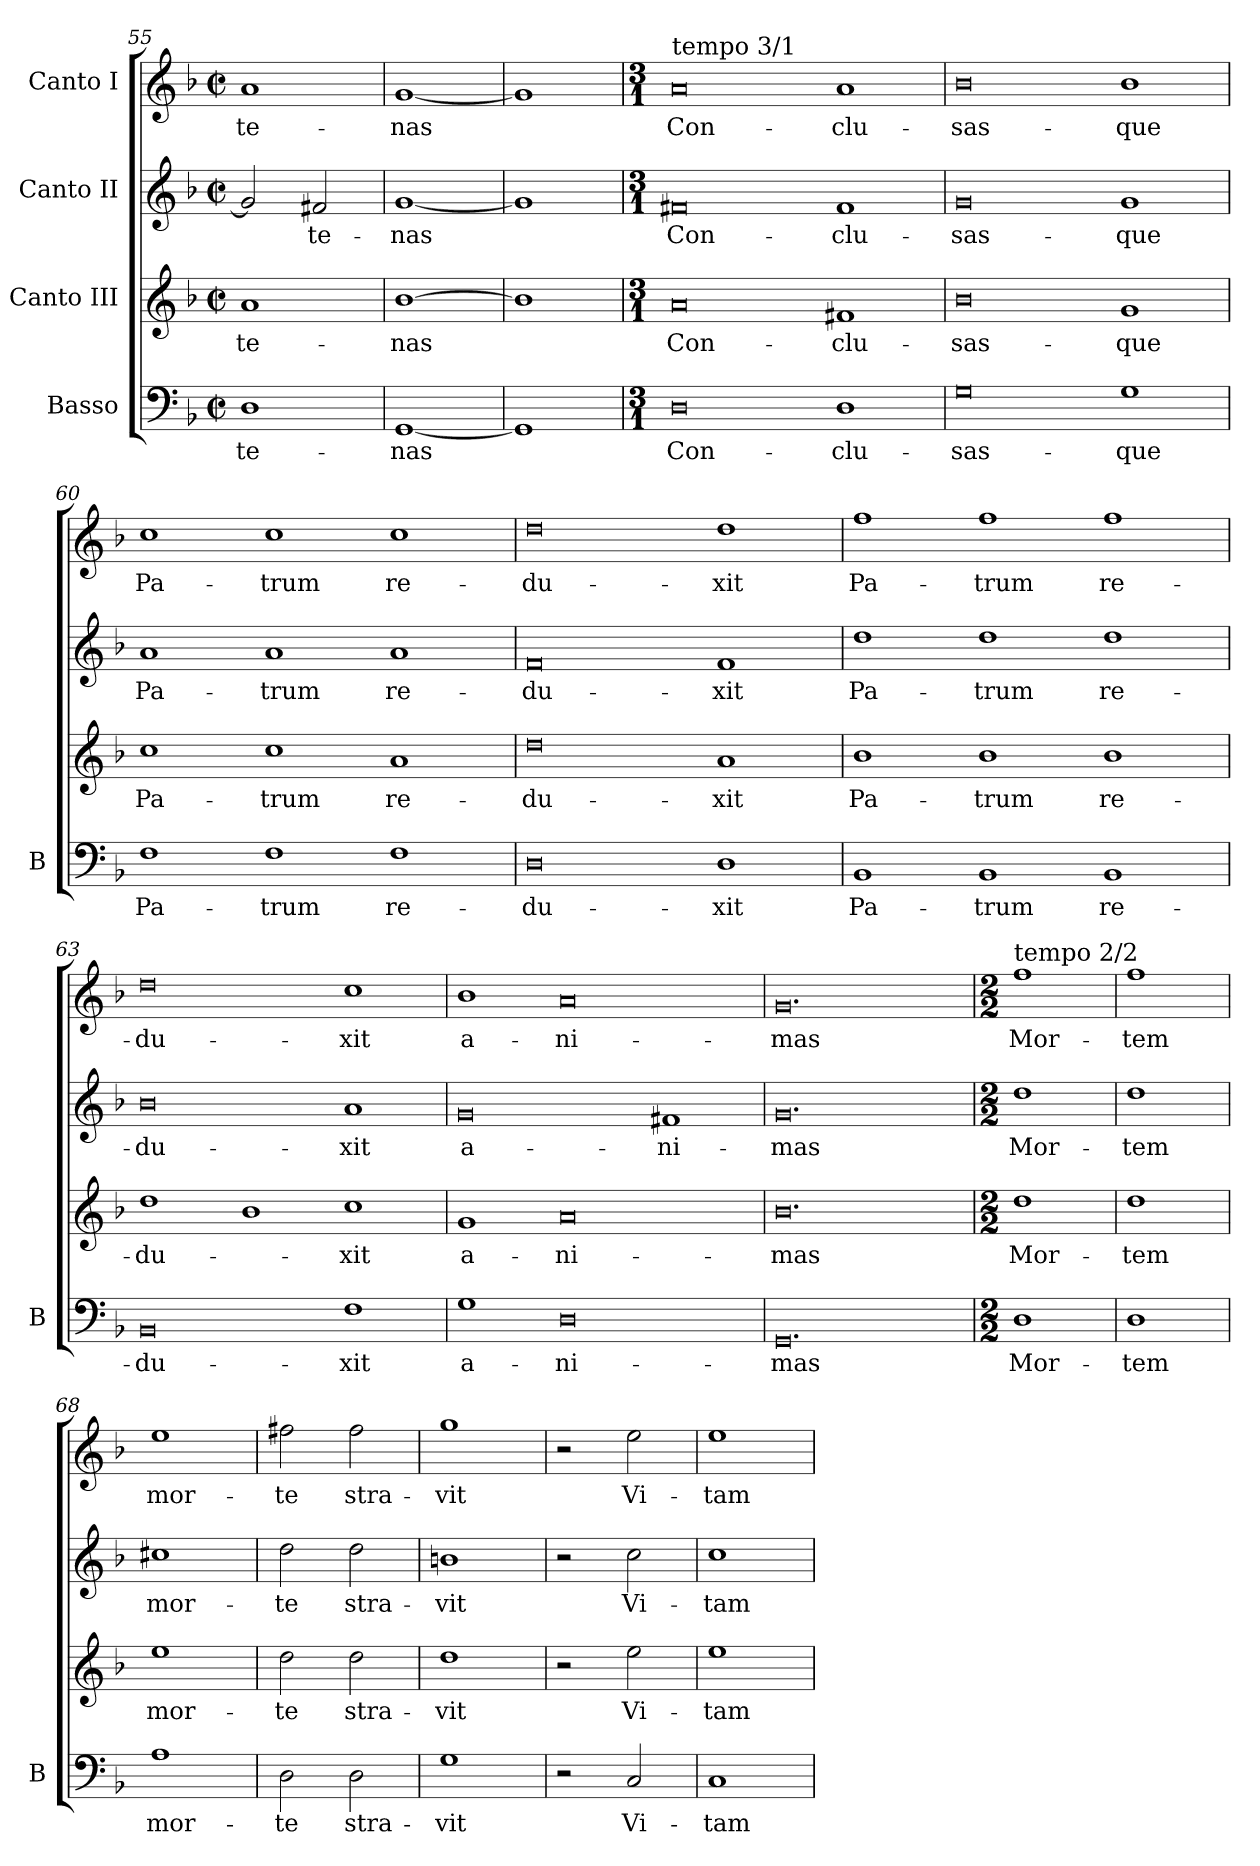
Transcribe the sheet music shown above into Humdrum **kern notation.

**kern	**text	**kern	**text	**kern	**text	**kern	**text
*part4	*part4	*part3	*part3	*part2	*part2	*part1	*part1
*staff4	*staff4	*staff3	*staff3	*staff2	*staff2	*staff1	*staff1
*I"Basso	*	*I"Canto III	*	*I"Canto II	*	*I"Canto I	*
*I'B	*	*	*	*	*	*	*
*clefF4	*	*clefG2	*	*clefG2	*	*clefG2	*
*k[b-]	*	*k[b-]	*	*k[b-]	*	*k[b-]	*
*M2/2	*	*M2/2	*	*M2/2	*	*M2/2	*
*met(c|)	*	*met(c|)	*	*met(c|)	*	*met(c|)	*
=55	=55	=55	=55	=55	=55	=55	=55
1D	-te-	1a	-te-	2g/]	.	1a	-te-
.	.	.	.	2f#X/	-te-	.	.
=56	=56	=56	=56	=56	=56	=56	=56
[1GG	-nas	[1b-	-nas	[1g	-nas	[1g	-nas
=57	=57	=57	=57	=57	=57	=57	=57
1GG]	.	1b-]	.	1g]	.	1g]	.
=58	=58	=58	=58	=58	=58	=58	=58
*M3/1	*	*M3/1	*	*M3/1	*	*M3/1	*
*	*	*	*	*	*	*MM560	*
!	!	!	!	!	!	!LO:TX:a:t=tempo 3/1	!
0D	Con-	0a	Con-	0f#X	Con-	0a	Con-
1D	-clu-	1f#X	-clu-	1f#	-clu-	1a	-clu-
=59	=59	=59	=59	=59	=59	=59	=59
0G	-sas-	0b-	-sas-	0g	-sas-	0b-	-sas-
1G	-que	1g	-que	1g	-que	1b-	-que
=60	=60	=60	=60	=60	=60	=60	=60
1F	Pa-	1cc	Pa-	1a	Pa-	1cc	Pa-
1F	-trum	1cc	-trum	1a	-trum	1cc	-trum
1F	re-	1a	re-	1a	re-	1cc	re-
=61	=61	=61	=61	=61	=61	=61	=61
0D	-du-	0dd	-du-	0f	-du-	0dd	-du-
1D	-xit	1a	-xit	1f	-xit	1dd	-xit
=62	=62	=62	=62	=62	=62	=62	=62
1BB-	Pa-	1b-	Pa-	1dd	Pa-	1ff	Pa-
1BB-	-trum	1b-	-trum	1dd	-trum	1ff	-trum
1BB-	re-	1b-	re-	1dd	re-	1ff	re-
=63	=63	=63	=63	=63	=63	=63	=63
0BB-	-du-	1dd	-du-	0b-	-du-	0dd	-du-
.	.	1b-	.	.	.	.	.
1F	-xit	1cc	-xit	1a	-xit	1cc	-xit
=64	=64	=64	=64	=64	=64	=64	=64
1G	a-	1g	a-	0g	a-	1b-	a-
0D	-ni-	0a	-ni-	.	.	0a	-ni-
.	.	.	.	1f#X	-ni-	.	.
=65	=65	=65	=65	=65	=65	=65	=65
0.GG	-mas	0.b-	-mas	0.g	-mas	0.g	-mas
=66	=66	=66	=66	=66	=66	=66	=66
*M2/2	*	*M2/2	*	*M2/2	*	*M2/2	*
*	*	*	*	*	*	*MM280	*
!	!	!	!	!	!	!LO:TX:a:t=tempo 2/2	!
1D	Mor-	1dd	Mor-	1dd	Mor-	1ff	Mor-
=67	=67	=67	=67	=67	=67	=67	=67
1D	-tem	1dd	-tem	1dd	-tem	1ff	-tem
=68	=68	=68	=68	=68	=68	=68	=68
1A	mor-	1ee	mor-	1cc#X	mor-	1ee	mor-
=69	=69	=69	=69	=69	=69	=69	=69
2D\	-te	2dd\	-te	2dd\	-te	2ff#X\	-te
2D\	stra-	2dd\	stra-	2dd\	stra-	2ff#\	stra-
=70	=70	=70	=70	=70	=70	=70	=70
1G	-vit	1dd	-vit	1bn	-vit	1gg	-vit
=71	=71	=71	=71	=71	=71	=71	=71
2r	.	2r	.	2r	.	2r	.
2C/	Vi-	2ee\	Vi-	2cc\	Vi-	2ee\	Vi-
=72	=72	=72	=72	=72	=72	=72	=72
1C	-tam-	1ee	-tam-	1cc	-tam-	1ee	-tam-
=	=	=	=	=	=	=	=
*-	*-	*-	*-	*-	*-	*-	*-
